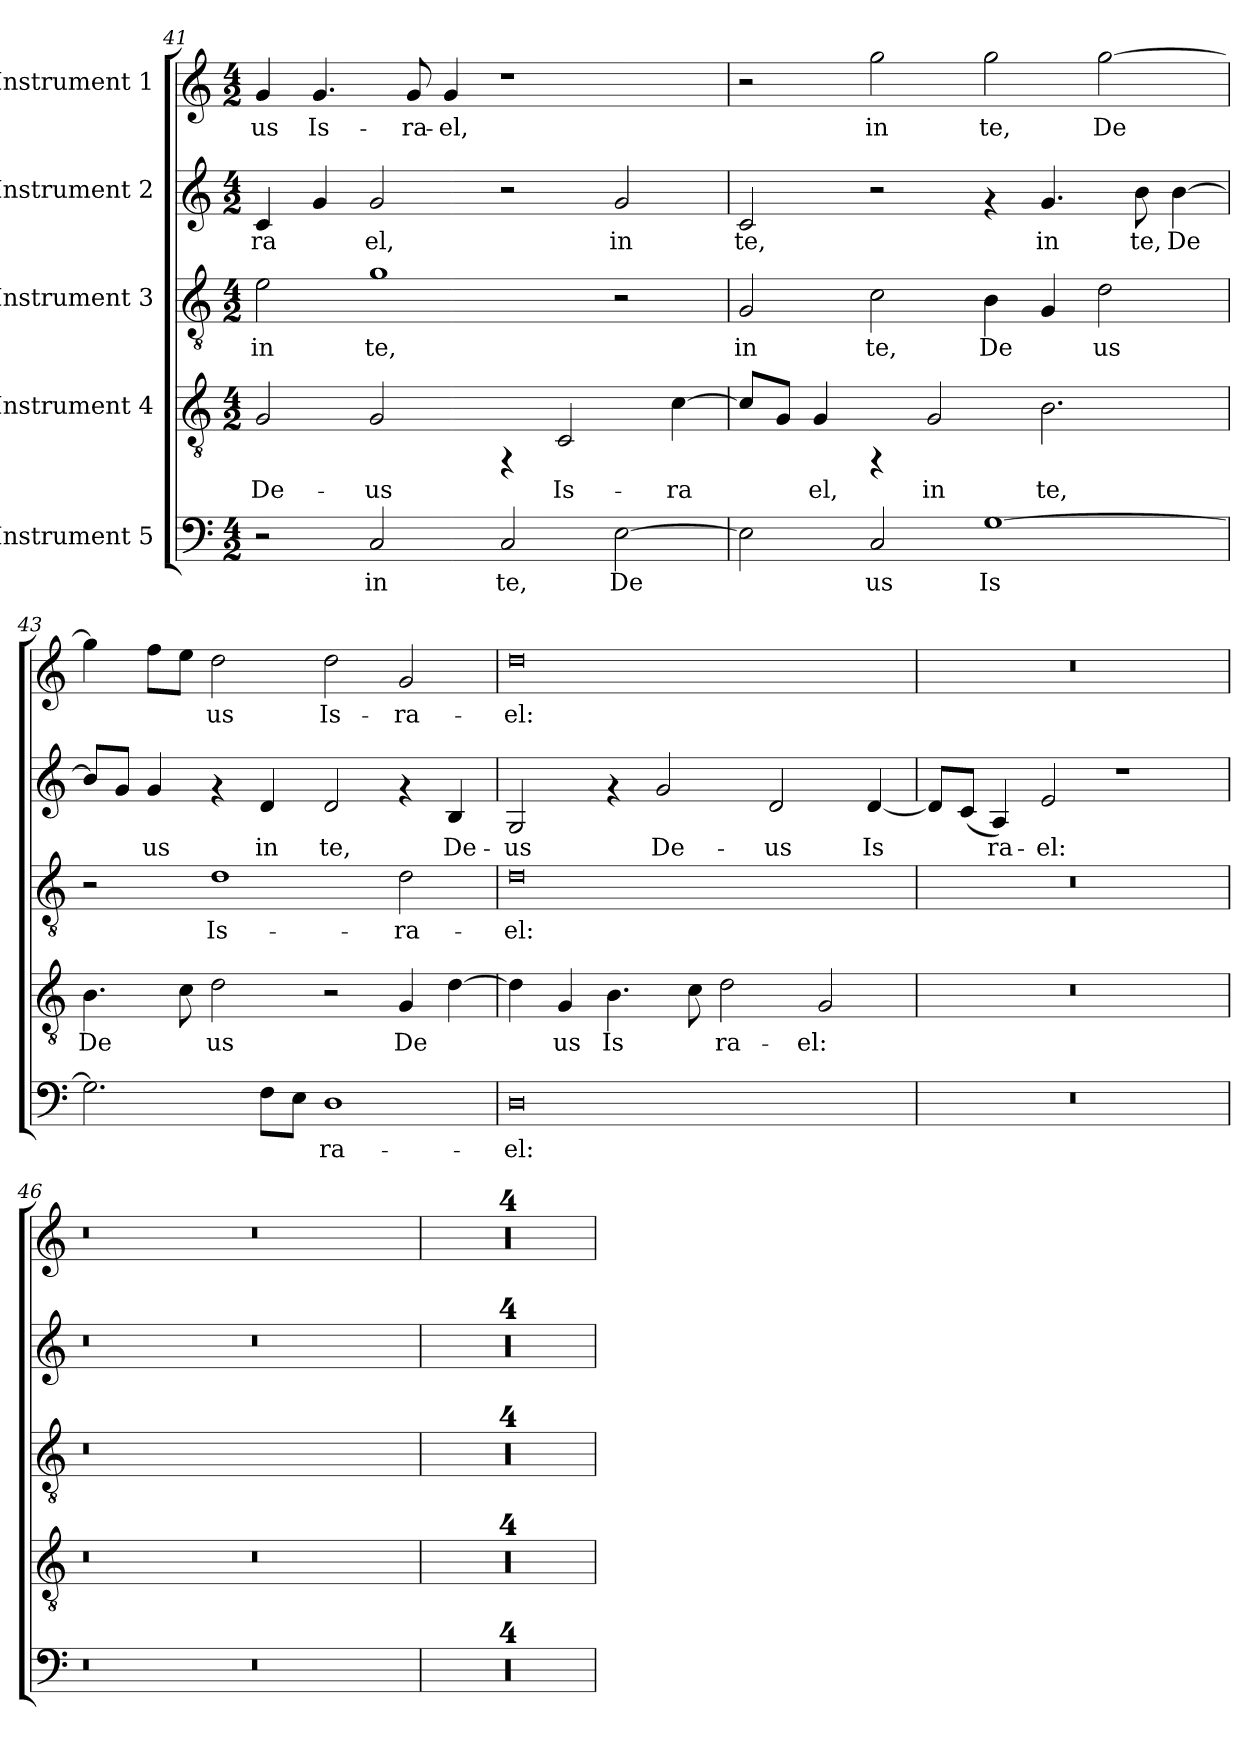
**kern	**text	**kern	**text	**kern	**text	**kern	**text	**kern	**text
*part5	*part5	*part4	*part4	*part3	*part3	*part2	*part2	*part1	*part1
*staff5	*staff5	*staff4	*staff4	*staff3	*staff3	*staff2	*staff2	*staff1	*staff1
*I"Instrument 5	*	*I"Instrument 4	*	*I"Instrument 3	*	*I"Instrument 2	*	*I"Instrument 1	*
*clefF4	*	*clefGv2	*	*clefGv2	*	*clefG2	*	*clefG2	*
*k[]	*	*k[]	*	*k[]	*	*k[]	*	*k[]	*
*C:	*	*C:	*	*C:	*	*C:	*	*C:	*
*M4/2	*	*M4/2	*	*M4/2	*	*M4/2	*	*M4/2	*
=41	=41	=41	=41	=41	=41	=41	=41	=41	=41
!	!	!	!LO:LY:b:cj	!	!LO:LY:b:cj	!	!LO:LY:b:cj	!	!LO:LY:b:cj
2r	.	2G/	De-	2e\	in	4c/	-ra-	4g/	-us
!	!	!	!	!	!	!	!LO:LY:b:cj	!	!LO:LY:b:cj
.	.	.	.	.	.	4g/	--	4.g/	Is-
!	!LO:LY:b:cj	!	!LO:LY:b:cj	!	!LO:LY:b:cj	!	!LO:LY:b:cj	!	!
2C/	in	2G/	-us	1g	te,	2g/	-el,	.	.
!	!	!	!	!	!	!	!	!	!LO:LY:b:cj
.	.	.	.	.	.	.	.	8g/	-ra-
!	!	!	!	!	!	!	!	!	!LO:LY:b:cj
.	.	.	.	.	.	.	.	4g/	-el,
!	!LO:LY:b:cj	!	!	!	!	!	!	!	!
2C/	te,	4rFF	.	.	.	2r	.	1r	.
!	!	!	!LO:LY:b:cj	!	!	!	!	!	!
.	.	2C/	Is-	.	.	.	.	.	.
!	!LO:LY:b:cj	!	!	!	!	!	!LO:LY:b:cj	!	!
[>2E\	De-	.	.	2r	.	2g/	in	.	.
!	!	!	!LO:LY:b:cj	!	!	!	!	!	!
.	.	[>4c\	-ra-	.	.	.	.	.	.
=42	=42	=42	=42	=42	=42	=42	=42	=42	=42
!	!LO:LY:b:cj	!	!LO:LY:b:cj	!	!LO:LY:b:cj	!	!LO:LY:b:cj	!	!
2E\]	--	8c/L]	--	2G/	in	2c/	te,	2r	.
!	!	!	!LO:LY:b:cj	!	!	!	!	!	!
.	.	8G/J	--	.	.	.	.	.	.
!	!	!	!LO:LY:b:cj	!	!	!	!	!	!
.	.	4G/	-el,	.	.	.	.	.	.
!	!LO:LY:b:cj	!	!	!	!LO:LY:b:cj	!	!	!	!LO:LY:b:cj
2C/	-us	4rFF	.	2c\	te,	2r	.	2gg\	in
!	!	!	!LO:LY:b:cj	!	!	!	!	!	!
.	.	2G/	in	.	.	.	.	.	.
!	!LO:LY:b:cj	!	!	!	!LO:LY:b:cj	!	!	!	!LO:LY:b:cj
[>1G	Is-	.	.	4B\	De-	4rf	.	2gg\	te,
!	!	!	!LO:LY:b:cj	!	!LO:LY:b:cj	!	!LO:LY:b:cj	!	!
.	.	2.B\	te,	4G/	--	4.g/	in	.	.
!	!	!	!	!	!LO:LY:b:cj	!	!	!	!LO:LY:b:cj
.	.	.	.	2d\	-us	.	.	[>2gg\	De-
!	!	!	!	!	!	!	!LO:LY:b:cj	!	!
.	.	.	.	.	.	8b\	te,	.	.
!	!	!	!	!	!	!	!LO:LY:b:cj	!	!
.	.	.	.	.	.	[>4b\	De-	.	.
=43	=43	=43	=43	=43	=43	=43	=43	=43	=43
!	!LO:LY:b:cj	!	!LO:LY:b:cj	!	!	!	!LO:LY:b:cj	!	!LO:LY:b:cj
2.G\]	--	4.B\	De-	2r	.	8b/L]	--	4gg\]	--
!	!	!	!	!	!	!	!LO:LY:b:cj	!	!
.	.	.	.	.	.	8g/J	--	.	.
!	!	!	!	!	!	!	!LO:LY:b:cj	!	!LO:LY:b:cj
.	.	.	.	.	.	4g/	-us	8ff\L	--
!	!	!	!LO:LY:b:cj	!	!	!	!	!	!LO:LY:b:cj
.	.	8c\	--	.	.	.	.	8ee\J	--
!	!	!	!LO:LY:b:cj	!	!LO:LY:b:cj	!	!	!	!LO:LY:b:cj
.	.	2d\	-us	1d	Is-	4rf	.	2dd\	-us
!	!LO:LY:b:cj	!	!	!	!	!	!LO:LY:b:cj	!	!
8F\L	--	.	.	.	.	4d/	in	.	.
!	!LO:LY:b:cj	!	!	!	!	!	!	!	!
8E\J	--	.	.	.	.	.	.	.	.
!	!LO:LY:b:cj	!	!	!	!	!	!LO:LY:b:cj	!	!LO:LY:b:cj
1D	-ra-	2r	.	.	.	2d/	te,	2dd\	Is-
!	!	!	!LO:LY:b:cj	!	!LO:LY:b:cj	!	!	!	!LO:LY:b:cj
.	.	4G/	De-	2d\	-ra-	4rf	.	2g/	-ra-
!	!	!	!LO:LY:b:cj	!	!	!	!LO:LY:b:cj	!	!
.	.	[<4d\	--	.	.	4B/	De-	.	.
!!LO:PB:g=z
=44	=44	=44	=44	=44	=44	=44	=44	=44	=44
!	!LO:LY:b:cj	!	!LO:LY:b:cj	!	!LO:LY:b:cj	!	!LO:LY:b:cj	!	!LO:LY:b:cj
0D	-el:	4d\]	--	0d	-el:	2G/	-us	0dd	-el:
!	!	!	!LO:LY:b:cj	!	!	!	!	!	!
.	.	4G/	-us	.	.	.	.	.	.
!	!	!	!LO:LY:b:cj	!	!	!	!	!	!
.	.	4.B\	Is-	.	.	4rf	.	.	.
!	!	!	!	!	!	!	!LO:LY:b:cj	!	!
.	.	.	.	.	.	2g/	De-	.	.
!	!	!	!LO:LY:b:cj	!	!	!	!	!	!
.	.	8c\	--	.	.	.	.	.	.
!	!	!	!LO:LY:b:cj	!	!	!	!	!	!
.	.	2d\	-ra-	.	.	.	.	.	.
!	!	!	!	!	!	!	!LO:LY:b:cj	!	!
.	.	.	.	.	.	2d/	-us	.	.
!	!	!	!LO:LY:b:cj	!	!	!	!	!	!
.	.	2G/	-el:	.	.	.	.	.	.
!	!	!	!	!	!	!	!LO:LY:b:cj	!	!
.	.	.	.	.	.	[<4d/	Is-	.	.
=45	=45	=45	=45	=45	=45	=45	=45	=45	=45
!	!	!	!	!	!	!	!LO:LY:b:cj	!	!
0r	.	0r	.	0r	.	8d/L]	--	0r	.
!	!	!	!	!	!	!	!LO:LY:b:cj	!	!
.	.	.	.	.	.	(<8c/J	--	.	.
!	!	!	!	!	!	!	!LO:LY:b:cj	!	!
.	.	.	.	.	.	4A/)	-ra-	.	.
!	!	!	!	!	!	!	!LO:LY:b:cj	!	!
.	.	.	.	.	.	2e/	-el:	.	.
.	.	.	.	.	.	1r	.	.	.
=46	=46	=46	=46	=46	=46	=46	=46	=46	=46
0r	.	0r	.	0r	.	0r	.	0r	.
0r	.	0r	.	0ryy	.	0r	.	0r	.
=47	=47	=47	=47	=47	=47	=47	=47	=47	=47
0r	.	0r	.	0r	.	0r	.	0r	.
=48	=48	=48	=48	=48	=48	=48	=48	=48	=48
0r	.	0r	.	0r	.	0r	.	0r	.
=49	=49	=49	=49	=49	=49	=49	=49	=49	=49
0r	.	0r	.	0r	.	0r	.	0r	.
=50	=50	=50	=50	=50	=50	=50	=50	=50	=50
0r	.	0r	.	0r	.	0r	.	0r	.
=	=	=	=	=	=	=	=	=	=
*-	*-	*-	*-	*-	*-	*-	*-	*-	*-
